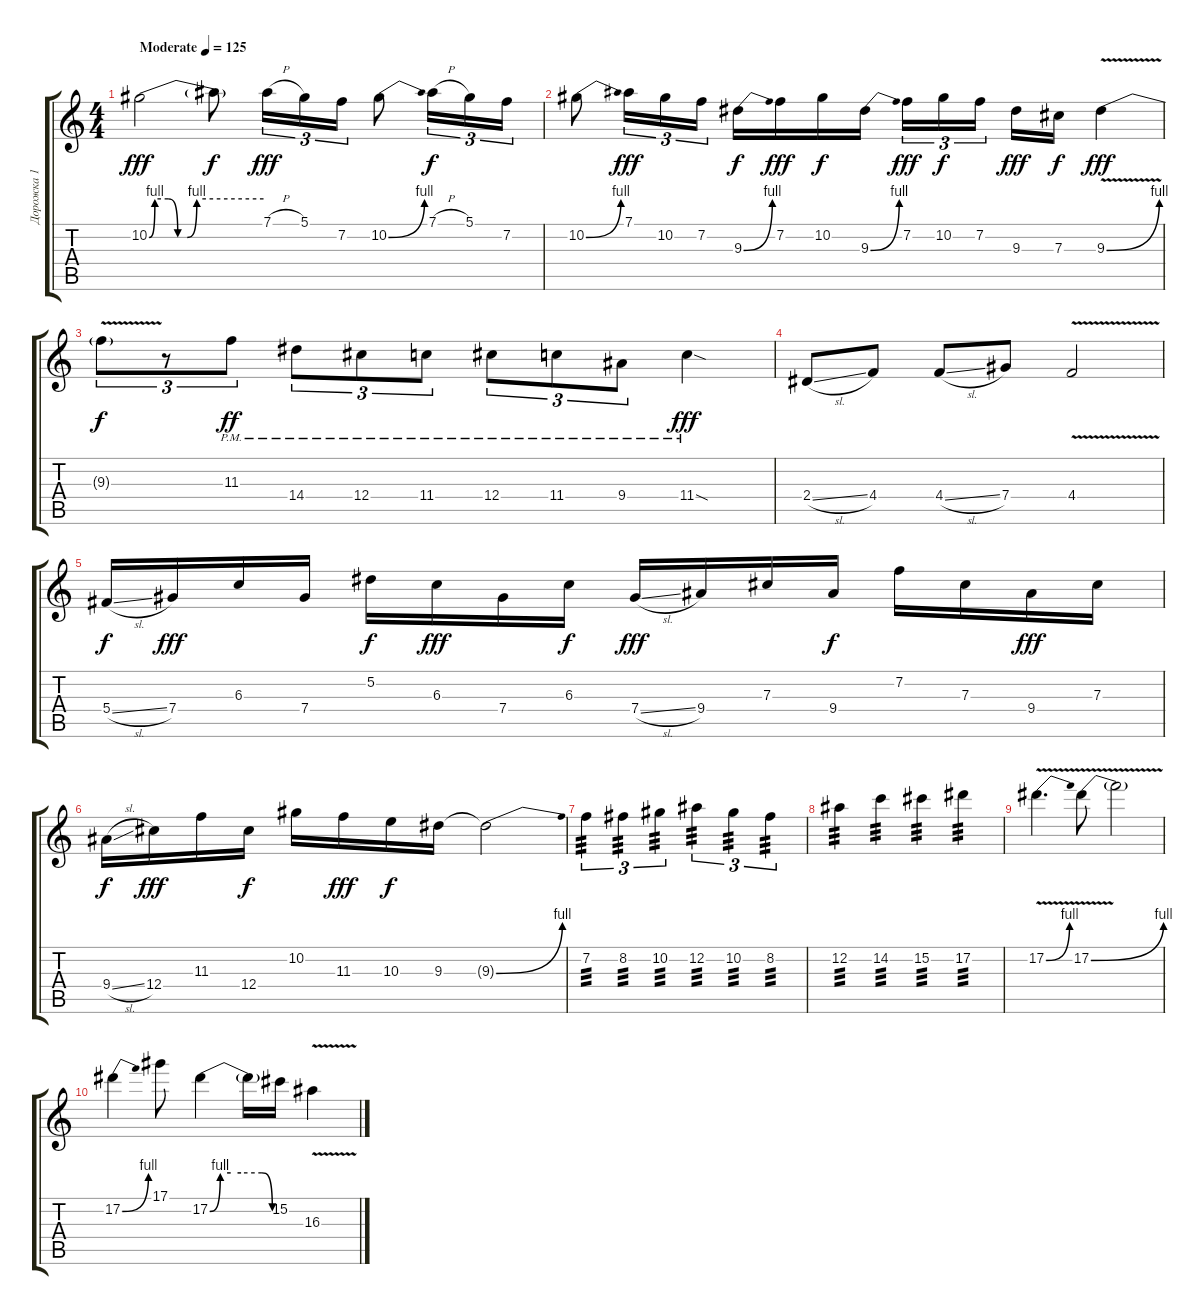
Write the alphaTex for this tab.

\track ("Дорожка 1" "Дорожка 1") {instrument distortionguitar}
\staff {score tabs}
\tuning (Eb4 Bb3 Gb3 Db3 Ab2 Eb2) {hide}
\ts (4 4)
\tempo (125 "Moderate")
\clef g2
\ks c
10.2{be (custom 0 0 3 4 10 4 15 0 20 0 25 4 60 4)}.2{dy fff instrument distortionguitar} 10.2{t}.8{dy f} 7.1{h}.16{tu (3 2) dy fff} 5.1.16{tu (3 2)} 7.2.16{tu (3 2)} 10.2{be (bend 0 0 60 4)}.8 7.1{h}.16{tu (3 2) dy f} 5.1.16{tu (3 2)} 7.2.16{tu (3 2)} |
10.2{be (bend 0 0 60 4)}.8 7.1.16{tu (3 2) dy fff} 10.2.16{tu (3 2)} 7.2.16{tu (3 2)} 9.3{be (bend 0 0 60 4)}.16{dy f} 7.2.16{dy fff} 10.2.16{dy f} 9.3{be (bend 0 0 60 4)}.16 7.2.16{tu (3 2) dy fff} 10.2.16{tu (3 2) dy f} 7.2.16{tu (3 2) beam splitsecondary} 9.3.16{dy fff} 7.3.16{dy f} 9.3{be (bend 0 0 60 4) v}.4{dy fff} |
9.3{t}.8{tu (3 2) dy f} r.8{tu (3 2)} 11.3{pm}.8{tu (3 2) dy ff} 14.4{pm}.8{tu (3 2)} 12.4{pm}.8{tu (3 2)} 11.4{pm}.8{tu (3 2)} 12.4{pm}.8{tu (3 2)} 11.4{pm}.8{tu (3 2)} 9.4{pm}.8{tu (3 2)} 11.4{sod pm}.4{dy fff} |
2.4{sl}.8 4.4.8 4.4{sl}.8 7.4.8 4.4{v}.2 |
5.4{sl}.16{dy f} 7.4.16{dy fff} 6.3.16 7.4.16 5.2.16{dy f} 6.3.16{dy fff} 7.4.16 6.3.16{dy f} 7.4{sl}.16{dy fff} 9.4.16 7.3.16 9.4.16{dy f} 7.2.16 7.3.16 9.4.16{dy fff} 7.3.16 |
9.4{sl}.16{dy f} 12.4.16{dy fff} 11.3.16 12.4.16{dy f} 10.2.16 11.3.16{dy fff} 10.3.16{dy f} 9.3.16 9.3{be (bend 0 0 60 4) t}.2 |
7.2.4{tu (3 2) tp 3} 8.2.4{tu (3 2) tp 3} 10.2.4{tu (3 2) tp 3} 12.2.4{tu (3 2) tp 3} 10.2.4{tu (3 2) tp 3} 8.2.4{tu (3 2) tp 3} |
12.2.4{tp 3} 14.2.4{tp 3} 15.2.4{tp 3} 17.2.4{tp 3} |
17.2{be (bend 0 0 60 4) v}.4{d} 17.2{be (bend 0 0 60 4) v}.8 17.2{t}.2 |
17.2{be (bend 0 0 60 4)}.4 17.1.8 17.2{be (custom 0 0 10 4 20 4 30 4 50 4 60 0)}.4 17.2{t}.16 15.2.16 16.3{v}.4
